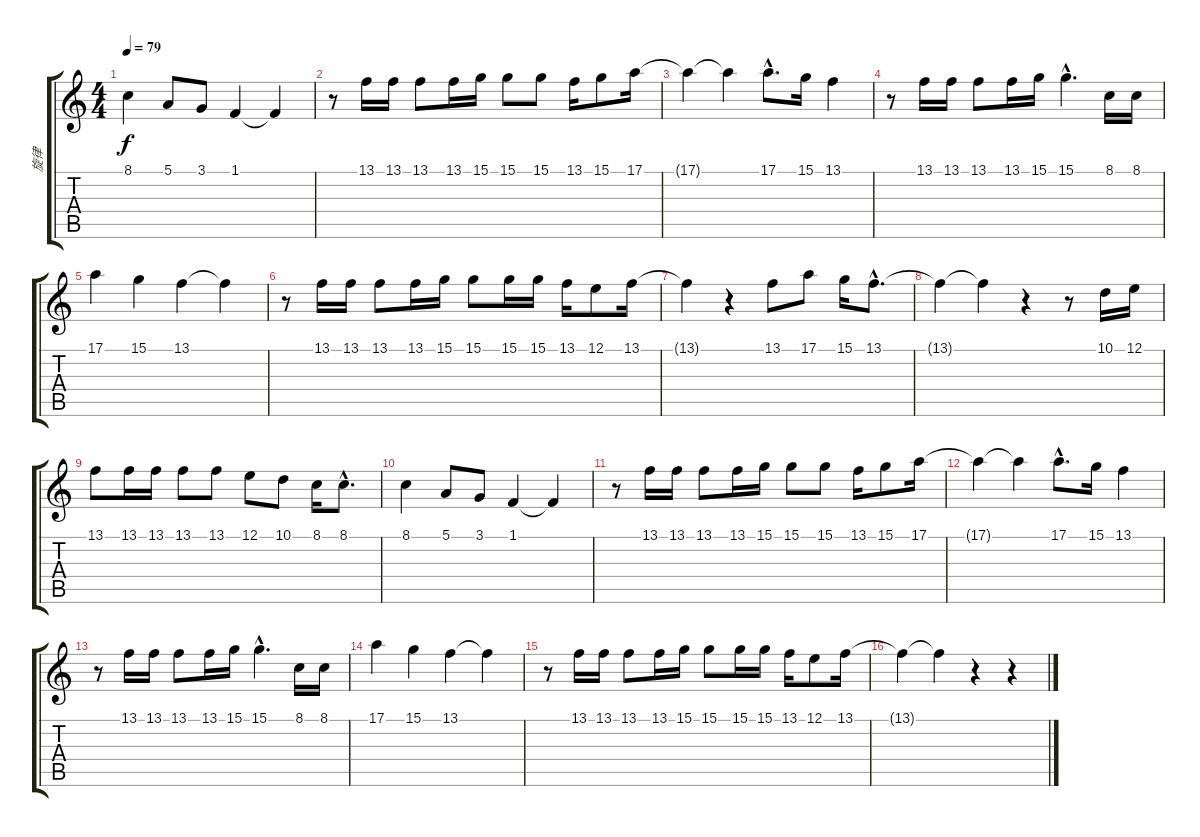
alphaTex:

\track ("旋律" "旋律") {instrument lead3calliope}
\staff {score tabs}
\tuning (E4 B3 G3 D3 A2 E2) {hide}
\ts (4 4)
\tempo 79
\clef g2
\ks c
8.1.4{dy f} 5.1.8 3.1.8 1.1.4 1.1{t}.4 |
r.8 13.1.16 13.1.16 13.1.8 13.1.16 15.1.16 15.1.8 15.1.8 13.1.16 15.1.8 17.1.16 |
17.1{t}.4 17.1{t}.4 17.1{hac}.8{d} 15.1.16 13.1.4 |
r.8 13.1.16 13.1.16 13.1.8 13.1.16 15.1.16 15.1{hac}.4{d} 8.1.16 8.1.16 |
17.1.4 15.1.4 13.1.4 13.1{t}.4 |
r.8 13.1.16 13.1.16 13.1.8 13.1.16 15.1.16 15.1.8 15.1.16 15.1.16 13.1.16 12.1.8 13.1.16 |
13.1{t}.4 r.4 13.1.8 17.1.8 15.1.16 13.1{hac}.8{d} |
13.1{t}.4 13.1{t}.4 r.4 r.8 10.1.16 12.1.16 |
13.1.8 13.1.16 13.1.16 13.1.8 13.1.8 12.1.8 10.1.8 8.1.16 8.1{hac}.8{d} |
8.1.4 5.1.8 3.1.8 1.1.4 1.1{t}.4 |
r.8 13.1.16 13.1.16 13.1.8 13.1.16 15.1.16 15.1.8 15.1.8 13.1.16 15.1.8 17.1.16 |
17.1{t}.4 17.1{t}.4 17.1{hac}.8{d} 15.1.16 13.1.4 |
r.8 13.1.16 13.1.16 13.1.8 13.1.16 15.1.16 15.1{hac}.4{d} 8.1.16 8.1.16 |
17.1.4 15.1.4 13.1.4 13.1{t}.4 |
r.8 13.1.16 13.1.16 13.1.8 13.1.16 15.1.16 15.1.8 15.1.16 15.1.16 13.1.16 12.1.8 13.1.16 |
13.1{t}.4 13.1{t}.4 r.4 r.4
